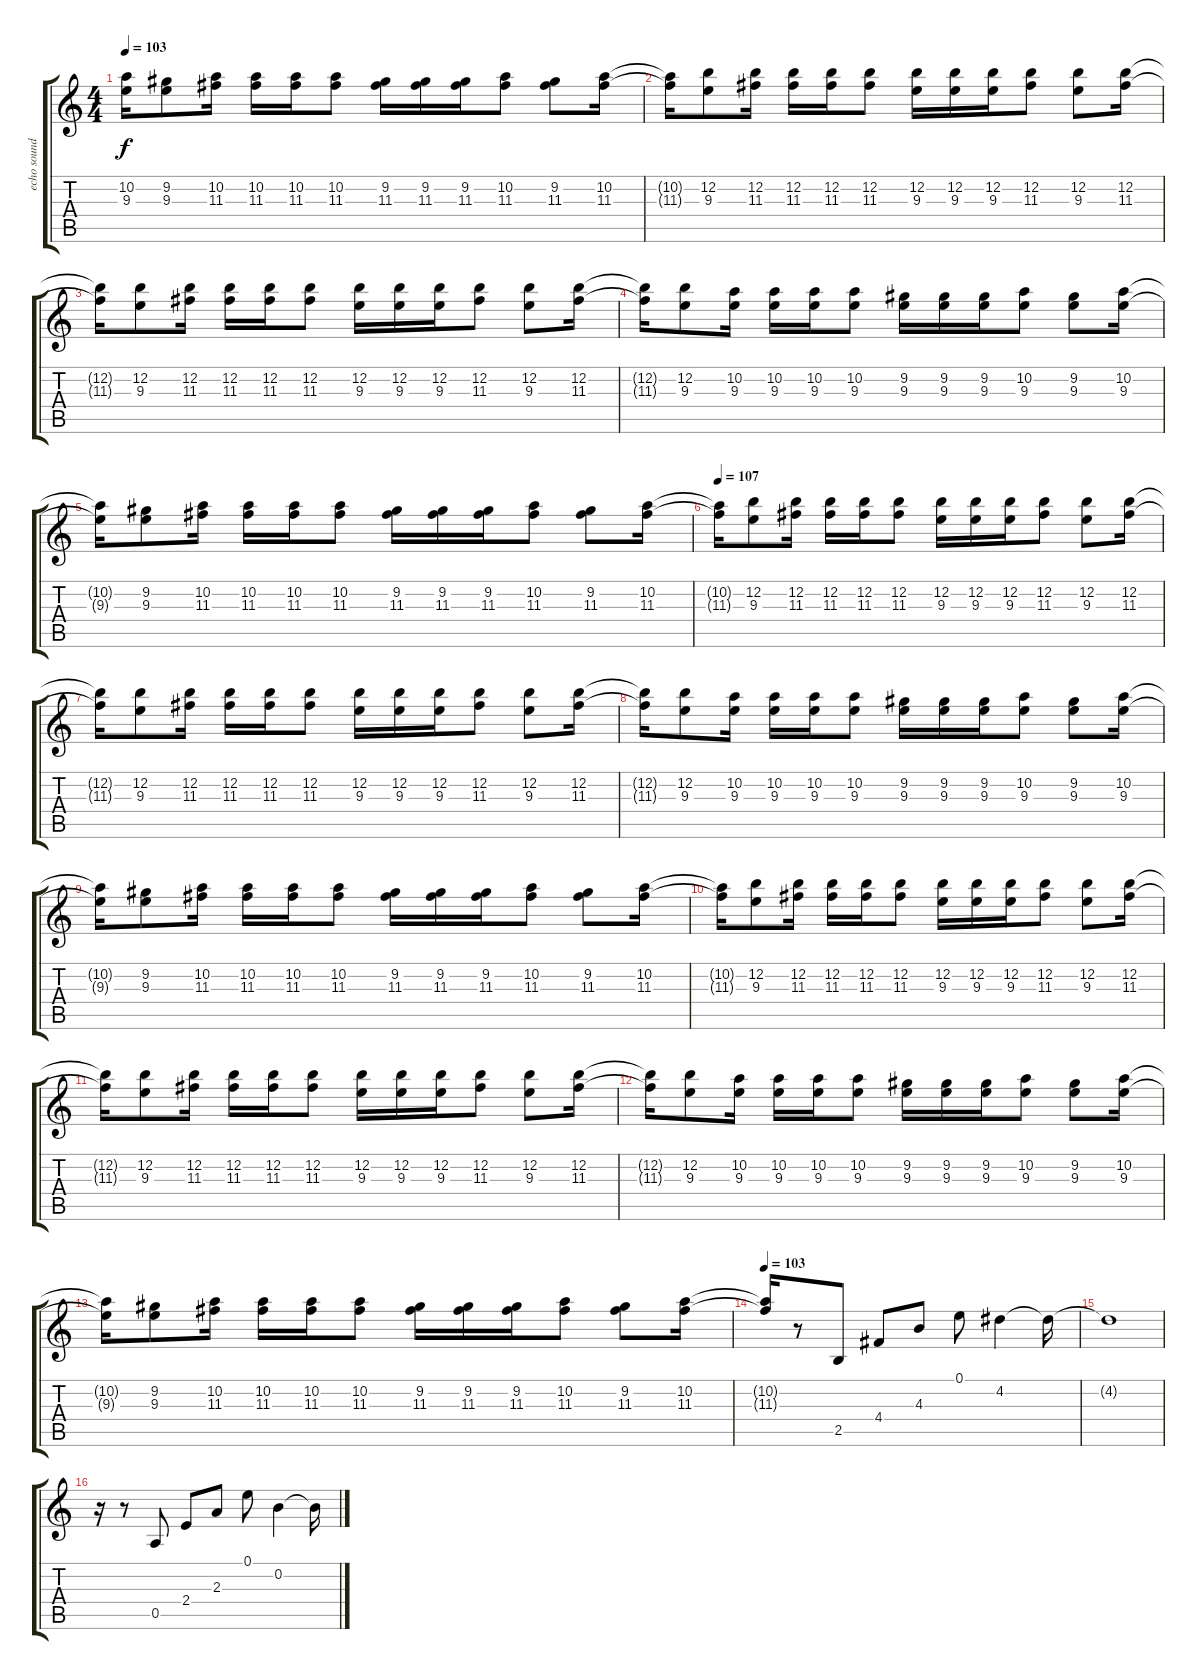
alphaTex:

\track ("echo sounds like" "echo sound") {instrument overdrivenguitar}
\staff {score tabs}
\tuning (E4 B3 G3 D3 A2 E2) {hide}
\ts (4 4)
\tempo 103
\clef g2
\ks c
(10.2{t} 9.3{t}).16{dy f} (9.2 9.3).8 (10.2 11.3).16 (10.2 11.3).16 (10.2 11.3).16 (10.2 11.3).8 (9.2 11.3).16 (9.2 11.3).16 (9.2 11.3).16 (10.2 11.3).8 (9.2 11.3).8 (10.2 11.3).16 |
(10.2{t} 11.3{t}).16 (12.2 9.3).8 (12.2 11.3).16 (12.2 11.3).16 (12.2 11.3).16 (12.2 11.3).8 (12.2 9.3).16 (12.2 9.3).16 (12.2 9.3).16 (12.2 11.3).8 (12.2 9.3).8 (12.2 11.3).16 |
(12.2{t} 11.3{t}).16 (12.2 9.3).8 (12.2 11.3).16 (12.2 11.3).16 (12.2 11.3).16 (12.2 11.3).8 (12.2 9.3).16 (12.2 9.3).16 (12.2 9.3).16 (12.2 11.3).8 (12.2 9.3).8 (12.2 11.3).16 |
(12.2{t} 11.3{t}).16 (12.2 9.3).8 (10.2 9.3).16 (10.2 9.3).16 (10.2 9.3).16 (10.2 9.3).8 (9.2 9.3).16 (9.2 9.3).16 (9.2 9.3).16 (10.2 9.3).8 (9.2 9.3).8 (10.2 9.3).16 |
(10.2{t} 9.3{t}).16 (9.2 9.3).8 (10.2 11.3).16 (10.2 11.3).16 (10.2 11.3).16 (10.2 11.3).8 (9.2 11.3).16 (9.2 11.3).16 (9.2 11.3).16 (10.2 11.3).8 (9.2 11.3).8 (10.2 11.3).16 |
\tempo 107
(10.2{t} 11.3{t}).16 (12.2 9.3).8 (12.2 11.3).16 (12.2 11.3).16 (12.2 11.3).16 (12.2 11.3).8 (12.2 9.3).16 (12.2 9.3).16 (12.2 9.3).16 (12.2 11.3).8 (12.2 9.3).8 (12.2 11.3).16 |
(12.2{t} 11.3{t}).16 (12.2 9.3).8 (12.2 11.3).16 (12.2 11.3).16 (12.2 11.3).16 (12.2 11.3).8 (12.2 9.3).16 (12.2 9.3).16 (12.2 9.3).16 (12.2 11.3).8 (12.2 9.3).8 (12.2 11.3).16 |
(12.2{t} 11.3{t}).16 (12.2 9.3).8 (10.2 9.3).16 (10.2 9.3).16 (10.2 9.3).16 (10.2 9.3).8 (9.2 9.3).16 (9.2 9.3).16 (9.2 9.3).16 (10.2 9.3).8 (9.2 9.3).8 (10.2 9.3).16 |
(10.2{t} 9.3{t}).16 (9.2 9.3).8 (10.2 11.3).16 (10.2 11.3).16 (10.2 11.3).16 (10.2 11.3).8 (9.2 11.3).16 (9.2 11.3).16 (9.2 11.3).16 (10.2 11.3).8 (9.2 11.3).8 (10.2 11.3).16 |
(10.2{t} 11.3{t}).16 (12.2 9.3).8 (12.2 11.3).16 (12.2 11.3).16 (12.2 11.3).16 (12.2 11.3).8 (12.2 9.3).16 (12.2 9.3).16 (12.2 9.3).16 (12.2 11.3).8 (12.2 9.3).8 (12.2 11.3).16 |
(12.2{t} 11.3{t}).16 (12.2 9.3).8 (12.2 11.3).16 (12.2 11.3).16 (12.2 11.3).16 (12.2 11.3).8 (12.2 9.3).16 (12.2 9.3).16 (12.2 9.3).16 (12.2 11.3).8 (12.2 9.3).8 (12.2 11.3).16 |
(12.2{t} 11.3{t}).16 (12.2 9.3).8 (10.2 9.3).16 (10.2 9.3).16 (10.2 9.3).16 (10.2 9.3).8 (9.2 9.3).16 (9.2 9.3).16 (9.2 9.3).16 (10.2 9.3).8 (9.2 9.3).8 (10.2 9.3).16 |
(10.2{t} 9.3{t}).16 (9.2 9.3).8 (10.2 11.3).16 (10.2 11.3).16 (10.2 11.3).16 (10.2 11.3).8 (9.2 11.3).16 (9.2 11.3).16 (9.2 11.3).16 (10.2 11.3).8 (9.2 11.3).8 (10.2 11.3).16 |
\tempo 103
(10.2{t} 11.3{t}).16 r.8 2.5.8 4.4.8 4.3.8 0.1.8 4.2.4 4.2{t}.16 |
4.2{t}.1 |
r.16 r.8 0.5.8 2.4.8 2.3.8 0.1.8 0.2.4 0.2{t}.16
